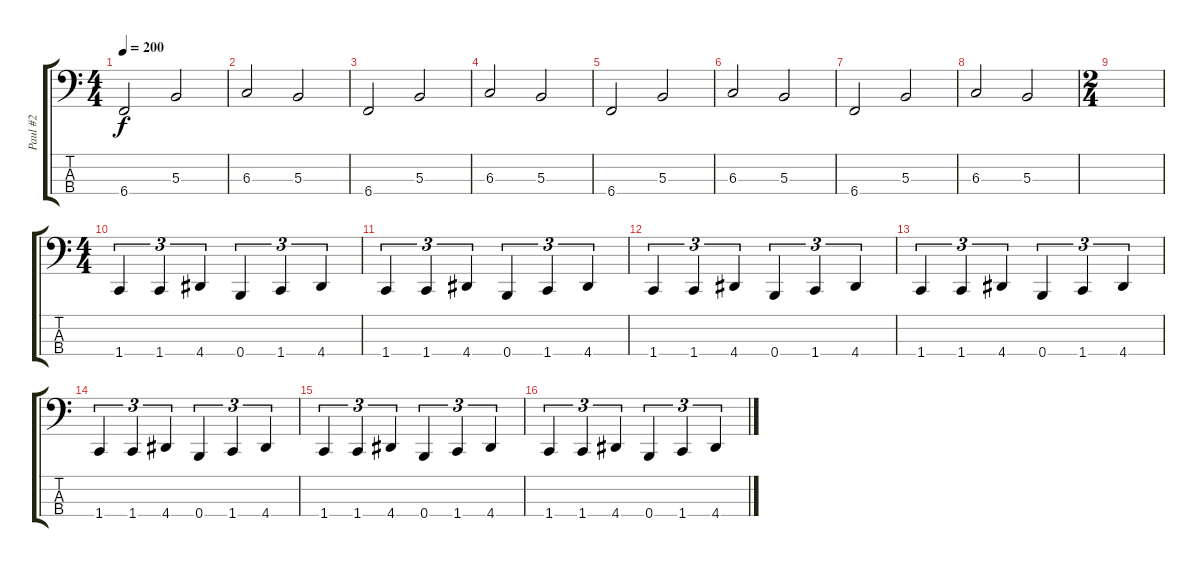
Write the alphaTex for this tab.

\track ("Paul #2" "Paul #2") {instrument electricbasspick}
\staff {score tabs}
\tuning (E2 B1 Gb1 B0) {hide}
\ts (4 4)
\tempo 200
\clef f4
\ks c
6.4.2{dy f} 5.3.2 |
6.3.2 5.3.2 |
6.4.2 5.3.2 |
6.3.2 5.3.2 |
6.4.2 5.3.2 |
6.3.2 5.3.2 |
6.4.2 5.3.2 |
6.3.2 5.3.2 |
\ts (2 4)
|
\ts (4 4)
1.4.4{tu (3 2)} 1.4.4{tu (3 2)} 4.4.4{tu (3 2)} 0.4.4{tu (3 2)} 1.4.4{tu (3 2)} 4.4.4{tu (3 2)} |
1.4.4{tu (3 2)} 1.4.4{tu (3 2)} 4.4.4{tu (3 2)} 0.4.4{tu (3 2)} 1.4.4{tu (3 2)} 4.4.4{tu (3 2)} |
1.4.4{tu (3 2)} 1.4.4{tu (3 2)} 4.4.4{tu (3 2)} 0.4.4{tu (3 2)} 1.4.4{tu (3 2)} 4.4.4{tu (3 2)} |
1.4.4{tu (3 2)} 1.4.4{tu (3 2)} 4.4.4{tu (3 2)} 0.4.4{tu (3 2)} 1.4.4{tu (3 2)} 4.4.4{tu (3 2)} |
1.4.4{tu (3 2)} 1.4.4{tu (3 2)} 4.4.4{tu (3 2)} 0.4.4{tu (3 2)} 1.4.4{tu (3 2)} 4.4.4{tu (3 2)} |
1.4.4{tu (3 2)} 1.4.4{tu (3 2)} 4.4.4{tu (3 2)} 0.4.4{tu (3 2)} 1.4.4{tu (3 2)} 4.4.4{tu (3 2)} |
1.4.4{tu (3 2)} 1.4.4{tu (3 2)} 4.4.4{tu (3 2)} 0.4.4{tu (3 2)} 1.4.4{tu (3 2)} 4.4.4{tu (3 2)}
